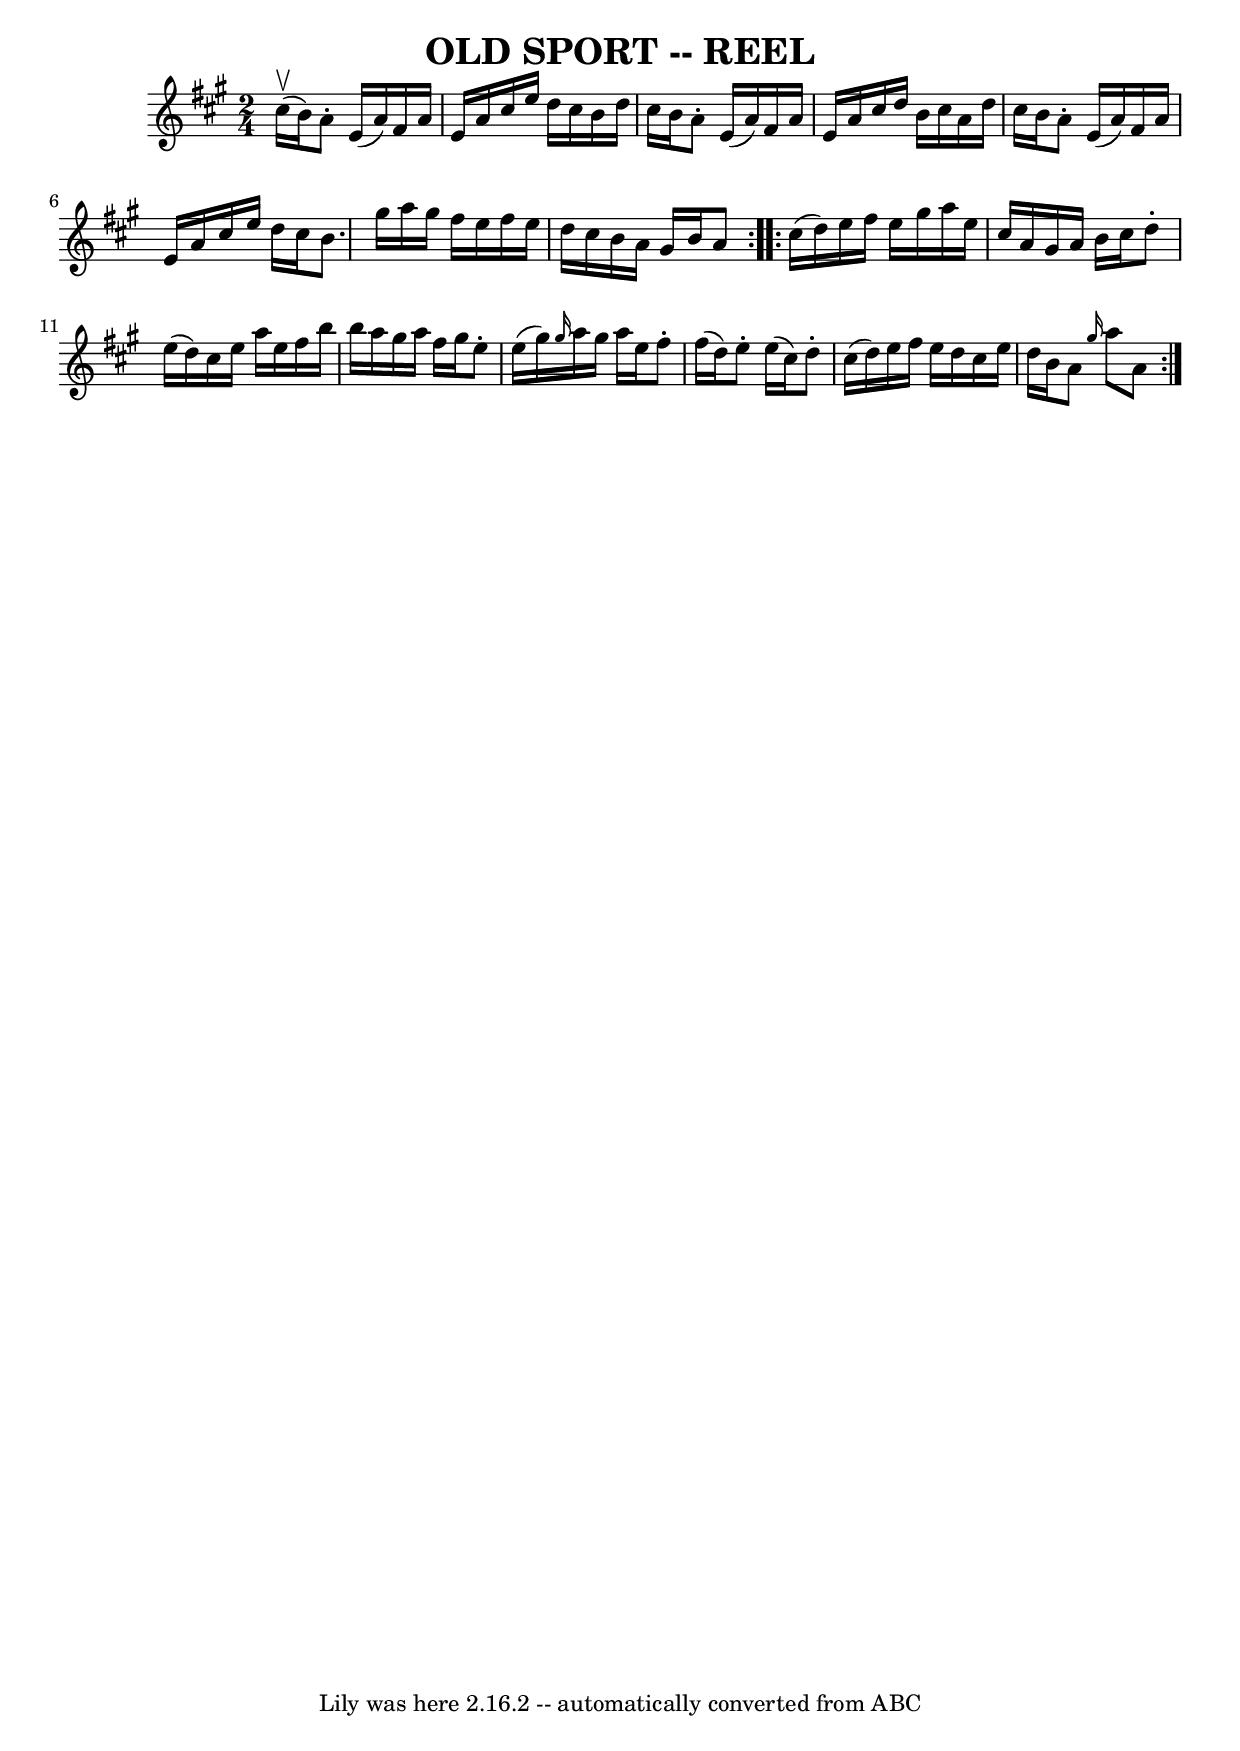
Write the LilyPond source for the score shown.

\version "2.16.2"
\include "Mammoth.ily"
\header {
  %% book = "Ryan's Mammoth Collection of Fiddle Tunes"
  crossRefNumber = "1"
  footnotes = ""
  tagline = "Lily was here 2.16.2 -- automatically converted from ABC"
  title = "OLD SPORT -- REEL"

}
voicedefault =  {



  \repeat volta 2 {

    \time 2/4 
    \key a \major
    cis''16 (^\upbow b'16)       |
    a'8 -. 
    e'16 (a'16) fis'16 a'16 e'16 a'16    |
    cis''16    
    e''16 d''16 cis''16 b'16 d''16 cis''16 b'16    |
    a'8 -. e'16 (a'16) fis'16 a'16 e'16 a'16    |
    cis''16   
    d''16 b'16 cis''16 a'16 d''16 cis''16 b'16    |
    
    |
    a'8 -. e'16 (a'16) fis'16 a'16 e'16 a'16    
    |
    cis''16 e''16 d''16 cis''16 b'8. gis''16    |
    
    a''16 gis''16 fis''16 e''16 fis''16 e''16 d''16 cis''16   
    |
    b'16 a'16 gis'16 b'16 a'8    
  }     
  \repeat volta 2 {
    
    cis''16 (d''16)       |
    e''16 fis''16 e''16 gis''16    
    a''16 e''16 cis''16 a'16    |
    gis'16 a'16 b'16    
    cis''16 d''8 -. e''16 (d''16)   |
    cis''16 e''16 a''16 
    e''16 fis''16 b''16 b''16 a''16    |
    gis''16 a''16   
    fis''16 gis''16 e''8 -. e''16 (gis''16)   |
    |
    
    \grace { gis''16  
	   } a''16 gis''16 a''16 e''16 fis''8 -.   
    fis''16 (d''16)   |
    e''8 -. e''16 (cis''16) d''8 -.   
    cis''16 (d''16)   |
    e''16 fis''16 e''16 d''16    
    cis''16 e''16 d''16 b'16    |
    a'8  \grace { gis''16  
		}   
    a''8 a'8    
  }   

}

\score{
  <<

    \context Staff="default"
    {
      \voicedefault 
      
    }

  >>
  \layout {
    
  }
  \midi {
  }

}
